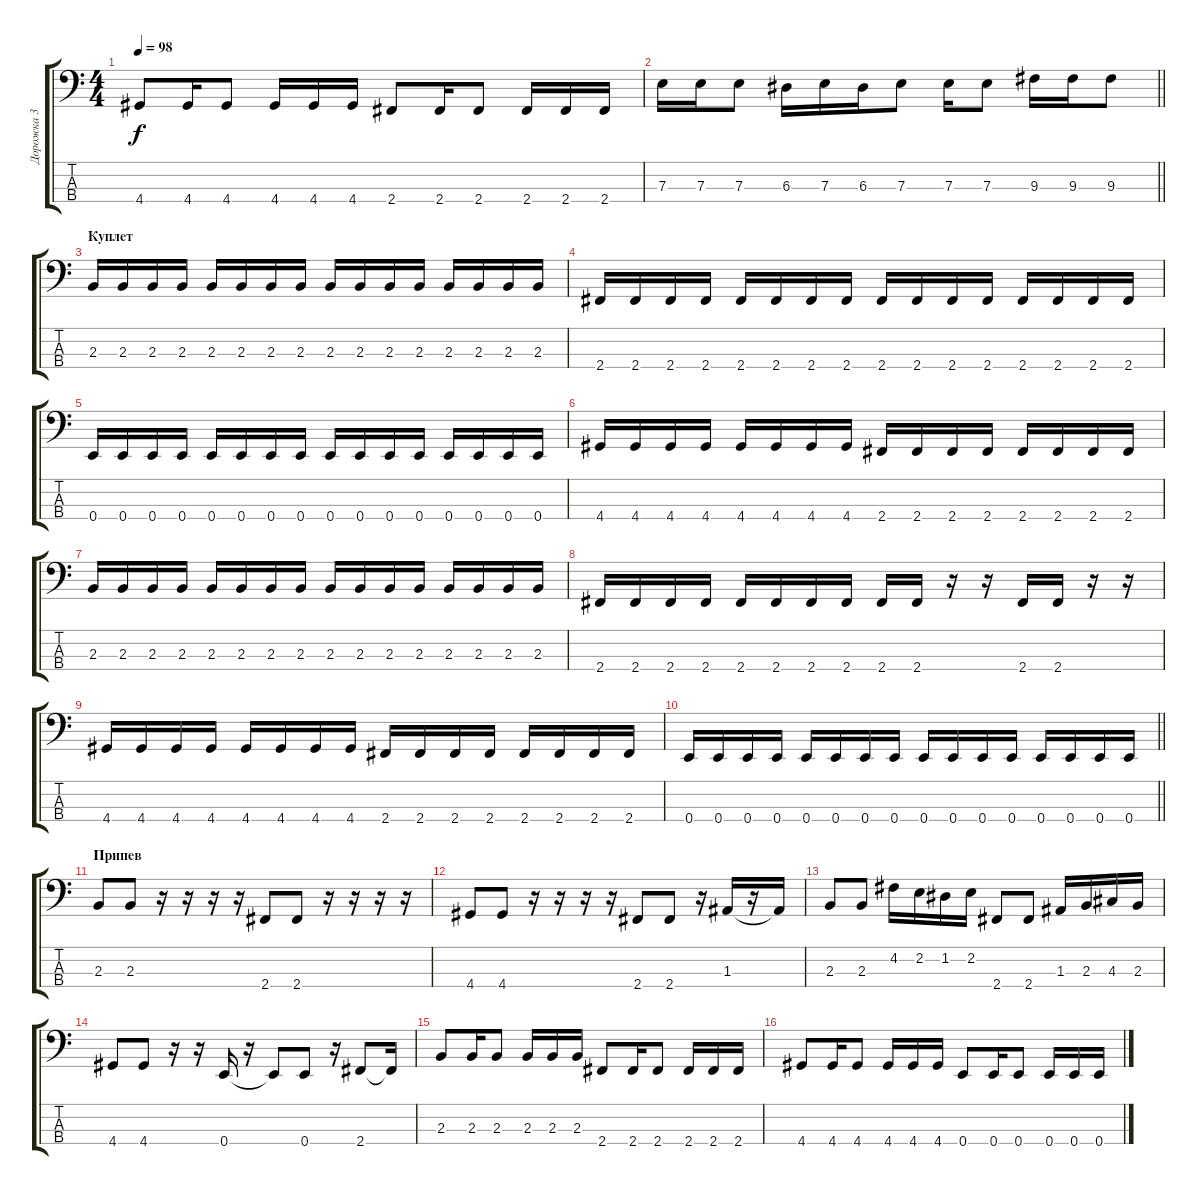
\track ("Дорожка 3" "Дорожка 3") {instrument electricbasspick}
\staff {score tabs}
\tuning (G2 D2 A1 E1) {hide}
\ts (4 4)
\tempo 98
\clef f4
\ks c
4.4.8{dy f} 4.4.16 4.4.8 4.4.16 4.4.16 4.4.16 2.4.8 2.4.16 2.4.8 2.4.16 2.4.16 2.4.16 |
\barLineRight lightlight
7.3.16 7.3.16 7.3.8 6.3.16 7.3.16 6.3.16 7.3.8 7.3.16 7.3.8 9.3.16 9.3.16 9.3.8 |
\section ("" "Куплет")
2.3.16 2.3.16 2.3.16 2.3.16 2.3.16 2.3.16 2.3.16 2.3.16 2.3.16 2.3.16 2.3.16 2.3.16 2.3.16 2.3.16 2.3.16 2.3.16 |
2.4.16 2.4.16 2.4.16 2.4.16 2.4.16 2.4.16 2.4.16 2.4.16 2.4.16 2.4.16 2.4.16 2.4.16 2.4.16 2.4.16 2.4.16 2.4.16 |
0.4.16 0.4.16 0.4.16 0.4.16 0.4.16 0.4.16 0.4.16 0.4.16 0.4.16 0.4.16 0.4.16 0.4.16 0.4.16 0.4.16 0.4.16 0.4.16 |
4.4.16 4.4.16 4.4.16 4.4.16 4.4.16 4.4.16 4.4.16 4.4.16 2.4.16 2.4.16 2.4.16 2.4.16 2.4.16 2.4.16 2.4.16 2.4.16 |
2.3.16 2.3.16 2.3.16 2.3.16 2.3.16 2.3.16 2.3.16 2.3.16 2.3.16 2.3.16 2.3.16 2.3.16 2.3.16 2.3.16 2.3.16 2.3.16 |
2.4.16 2.4.16 2.4.16 2.4.16 2.4.16 2.4.16 2.4.16 2.4.16 2.4.16 2.4.16 r.16 r.16 2.4.16 2.4.16 r.16 r.16 |
4.4.16 4.4.16 4.4.16 4.4.16 4.4.16 4.4.16 4.4.16 4.4.16 2.4.16 2.4.16 2.4.16 2.4.16 2.4.16 2.4.16 2.4.16 2.4.16 |
\barLineRight lightlight
0.4.16 0.4.16 0.4.16 0.4.16 0.4.16 0.4.16 0.4.16 0.4.16 0.4.16 0.4.16 0.4.16 0.4.16 0.4.16 0.4.16 0.4.16 0.4.16 |
\section ("" "Припев")
2.3.8 2.3.8 r.16 r.16 r.16 r.16 2.4.8 2.4.8 r.16 r.16 r.16 r.16 |
4.4.8 4.4.8 r.16 r.16 r.16 r.16 2.4.8 2.4.8 r.16 1.3.16 r.16 1.3{t}.16 |
2.3.8 2.3.8 4.2.16 2.2.16 1.2.16 2.2.16 2.4.8 2.4.8 1.3.16 2.3.16 4.3.16 2.3.16 |
4.4.8 4.4.8 r.16 r.16 0.4.16 r.16 0.4{t}.8 0.4.8 r.16 2.4.8 2.4{t}.16 |
2.3.8 2.3.16 2.3.8 2.3.16 2.3.16 2.3.16 2.4.8 2.4.16 2.4.8 2.4.16 2.4.16 2.4.16 |
4.4.8 4.4.16 4.4.8 4.4.16 4.4.16 4.4.16 0.4.8 0.4.16 0.4.8 0.4.16 0.4.16 0.4.16
